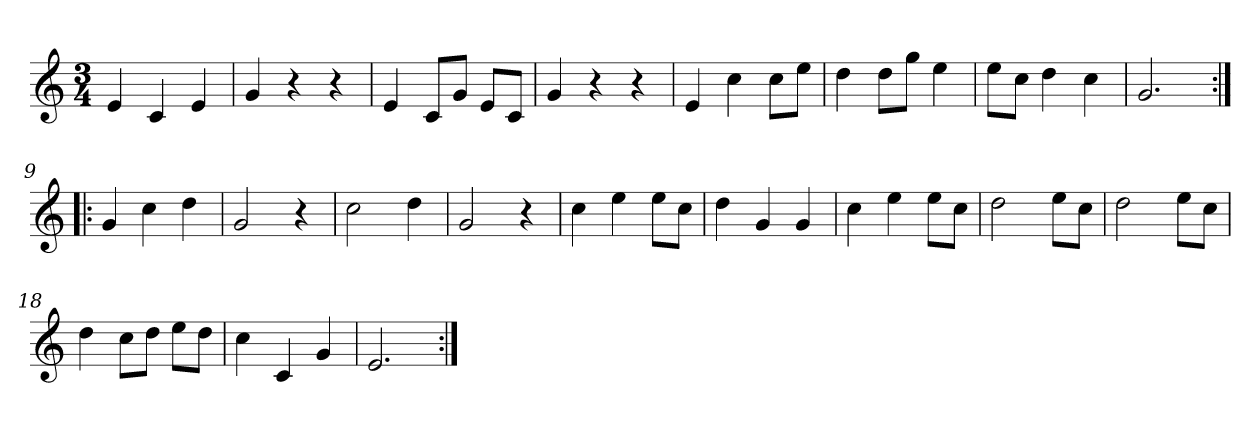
**kern
*part1
*staff1
*clefG2
*k[]
*C:
*M3/4
*MM120
=1
4e
4c
4e
=2
4g
4r
4r
=3
4e
8c/L
8g/J
8e/L
8c/J
=4
4g
4r
4r
=5
4e
4cc
8cc\L
8ee\J
=6
4dd
8dd\L
8gg\J
4ee
=7
8ee\L
8cc\J
4dd
4cc
=8
2.g
=9:|!|:
4g
4cc
4dd
=10
2g
4r
=11
2cc
4dd
=12
2g
4r
=13
4cc
4ee
8ee\L
8cc\J
=14
4dd
4g
4g
=15
4cc
4ee
8ee\L
8cc\J
=16
2dd
8ee\L
8cc\J
=17
2dd
8ee\L
8cc\J
=18
4dd
8cc\L
8dd\J
8ee\L
8dd\J
=19
4cc
4c
4g
=20
2.e
=:|!
*-
